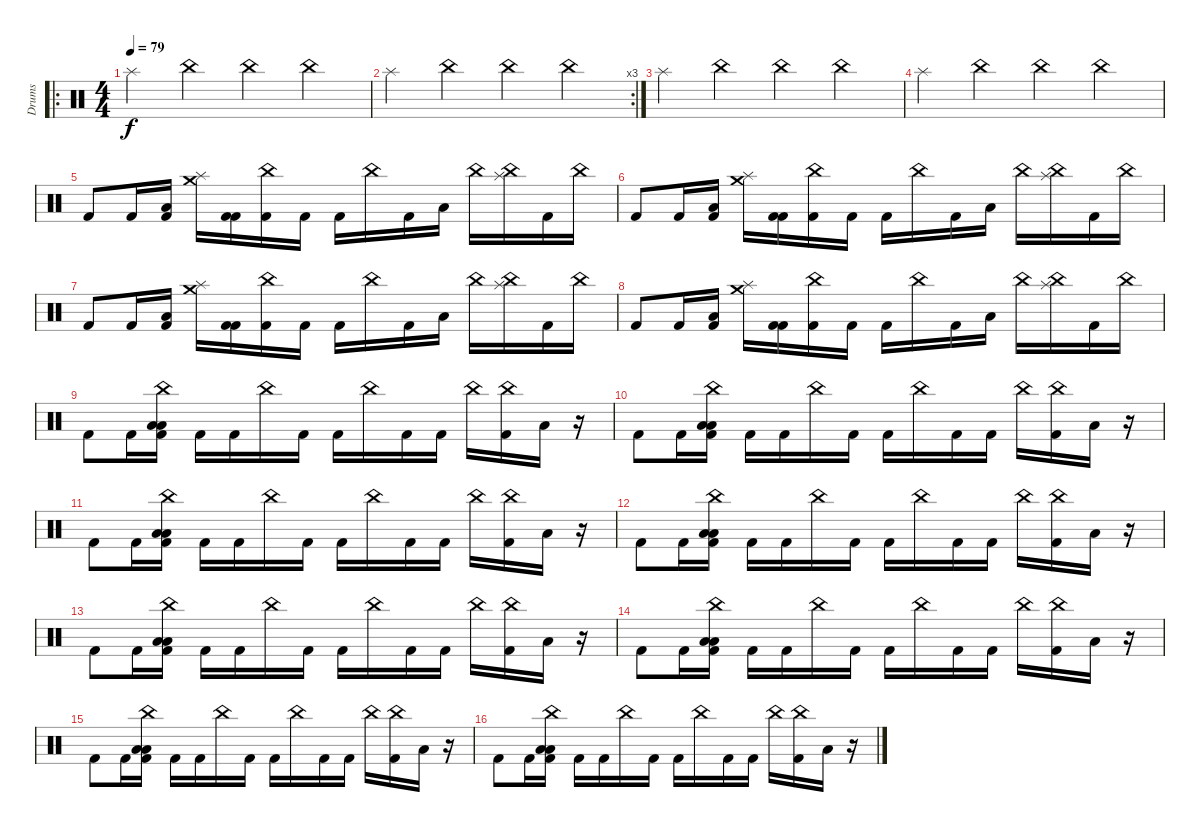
\track ("Drums" "Drums") {instrument percussion}
\staff {score}
\articulation defaults
\ro
\ts (4 4)
\tempo 79
\clef neutral
\ks c "Splash (hit)".4{dy f} "China (hit)".4 "China (hit)".4 "China (hit)".4
|
\rc 3 "Splash (hit)".4 "China (hit)".4 "China (hit)".4 "China (hit)".4
|
"Splash (hit)".4 "China (hit)".4 "China (hit)".4 "China (hit)".4 |
"Splash (hit)".4 "China (hit)".4 "China (hit)".4 "China (hit)".4 |
"Kick (hit) 2".8 "Kick (hit) 2".16 ("Low Floor Tom (hit)" "Kick (hit) 2").16 ("Splash (hit)" "Crash medium (hit)").16 ("Kick (hit) 2" "Kick (hit) 2").16 ("China (hit)" "Kick (hit) 2").16 "Kick (hit) 2".16 "Kick (hit) 2".16 "China (hit)".16 "Kick (hit) 2".16 "Low Tom (hit)".16 "China (hit)".16 ("Splash (hit)" "China (hit)").16 "Kick (hit) 2".16 "China (hit)".16 |
"Kick (hit) 2".8 "Kick (hit) 2".16 ("Low Floor Tom (hit)" "Kick (hit) 2").16 ("Splash (hit)" "Crash medium (hit)").16 ("Kick (hit) 2" "Kick (hit) 2").16 ("China (hit)" "Kick (hit) 2").16 "Kick (hit) 2".16 "Kick (hit) 2".16 "China (hit)".16 "Kick (hit) 2".16 "Low Tom (hit)".16 "China (hit)".16 ("Splash (hit)" "China (hit)").16 "Kick (hit) 2".16 "China (hit)".16 |
"Kick (hit) 2".8 "Kick (hit) 2".16 ("Low Floor Tom (hit)" "Kick (hit) 2").16 ("Splash (hit)" "Crash medium (hit)").16 ("Kick (hit) 2" "Kick (hit) 2").16 ("China (hit)" "Kick (hit) 2").16 "Kick (hit) 2".16 "Kick (hit) 2".16 "China (hit)".16 "Kick (hit) 2".16 "Low Tom (hit)".16 "China (hit)".16 ("Splash (hit)" "China (hit)").16 "Kick (hit) 2".16 "China (hit)".16 |
"Kick (hit) 2".8 "Kick (hit) 2".16 ("Low Floor Tom (hit)" "Kick (hit) 2").16 ("Splash (hit)" "Crash medium (hit)").16 ("Kick (hit) 2" "Kick (hit) 2").16 ("China (hit)" "Kick (hit) 2").16 "Kick (hit) 2".16 "Kick (hit) 2".16 "China (hit)".16 "Kick (hit) 2".16 "Low Tom (hit)".16 "China (hit)".16 ("Splash (hit)" "China (hit)").16 "Kick (hit) 2".16 "China (hit)".16 |
"Kick (hit) 2".8 "Kick (hit) 2".16 ("China (hit)" "Kick (hit) 2" "Low Tom (hit)" "Low Tom (hit)").16 "Kick (hit) 2".16 "Kick (hit) 2".16 "China (hit)".16 "Kick (hit) 2".16 "Kick (hit) 2".16 "China (hit)".16 "Kick (hit) 2".16 "Kick (hit) 2".16 "China (hit)".16 ("Kick (hit) 2" "China (hit)").16 "Low Tom (hit)".16 r.16 |
"Kick (hit) 2".8 "Kick (hit) 2".16 ("China (hit)" "Kick (hit) 2" "Low Tom (hit)" "Low Tom (hit)").16 "Kick (hit) 2".16 "Kick (hit) 2".16 "China (hit)".16 "Kick (hit) 2".16 "Kick (hit) 2".16 "China (hit)".16 "Kick (hit) 2".16 "Kick (hit) 2".16 "China (hit)".16 ("Kick (hit) 2" "China (hit)").16 "Low Tom (hit)".16 r.16 |
"Kick (hit) 2".8 "Kick (hit) 2".16 ("China (hit)" "Kick (hit) 2" "Low Tom (hit)" "Low Tom (hit)").16 "Kick (hit) 2".16 "Kick (hit) 2".16 "China (hit)".16 "Kick (hit) 2".16 "Kick (hit) 2".16 "China (hit)".16 "Kick (hit) 2".16 "Kick (hit) 2".16 "China (hit)".16 ("Kick (hit) 2" "China (hit)").16 "Low Tom (hit)".16 r.16 |
"Kick (hit) 2".8 "Kick (hit) 2".16 ("China (hit)" "Kick (hit) 2" "Low Tom (hit)" "Low Tom (hit)").16 "Kick (hit) 2".16 "Kick (hit) 2".16 "China (hit)".16 "Kick (hit) 2".16 "Kick (hit) 2".16 "China (hit)".16 "Kick (hit) 2".16 "Kick (hit) 2".16 "China (hit)".16 ("Kick (hit) 2" "China (hit)").16 "Low Tom (hit)".16 r.16 |
"Kick (hit) 2".8 "Kick (hit) 2".16 ("China (hit)" "Kick (hit) 2" "Low Tom (hit)" "Low Tom (hit)").16 "Kick (hit) 2".16 "Kick (hit) 2".16 "China (hit)".16 "Kick (hit) 2".16 "Kick (hit) 2".16 "China (hit)".16 "Kick (hit) 2".16 "Kick (hit) 2".16 "China (hit)".16 ("Kick (hit) 2" "China (hit)").16 "Low Tom (hit)".16 r.16 |
"Kick (hit) 2".8 "Kick (hit) 2".16 ("China (hit)" "Kick (hit) 2" "Low Tom (hit)" "Low Tom (hit)").16 "Kick (hit) 2".16 "Kick (hit) 2".16 "China (hit)".16 "Kick (hit) 2".16 "Kick (hit) 2".16 "China (hit)".16 "Kick (hit) 2".16 "Kick (hit) 2".16 "China (hit)".16 ("Kick (hit) 2" "China (hit)").16 "Low Tom (hit)".16 r.16 |
"Kick (hit) 2".8 "Kick (hit) 2".16 ("China (hit)" "Kick (hit) 2" "Low Tom (hit)" "Low Tom (hit)").16 "Kick (hit) 2".16 "Kick (hit) 2".16 "China (hit)".16 "Kick (hit) 2".16 "Kick (hit) 2".16 "China (hit)".16 "Kick (hit) 2".16 "Kick (hit) 2".16 "China (hit)".16 ("Kick (hit) 2" "China (hit)").16 "Low Tom (hit)".16 r.16 |
"Kick (hit) 2".8 "Kick (hit) 2".16 ("China (hit)" "Kick (hit) 2" "Low Tom (hit)" "Low Tom (hit)").16 "Kick (hit) 2".16 "Kick (hit) 2".16 "China (hit)".16 "Kick (hit) 2".16 "Kick (hit) 2".16 "China (hit)".16 "Kick (hit) 2".16 "Kick (hit) 2".16 "China (hit)".16 ("Kick (hit) 2" "China (hit)").16 "Low Tom (hit)".16 r.16
